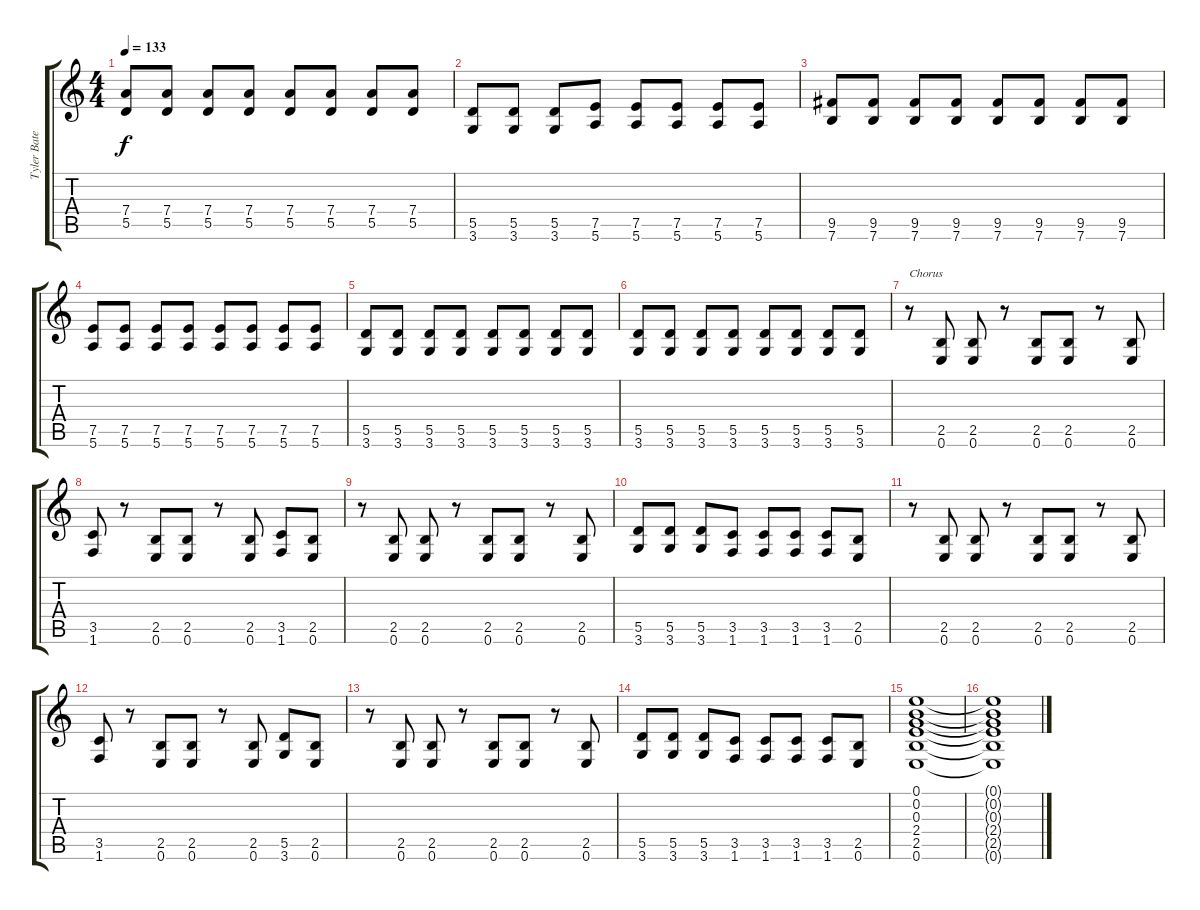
\track ("Tyler Bates" "Tyler Bate") {instrument distortionguitar}
\staff {score tabs}
\tuning (E4 B3 G3 D3 A2 E2) {hide}
\ts (4 4)
\tempo 133
\clef g2
\ks c
(7.4 5.5).8{dy f} (7.4 5.5).8 (7.4 5.5).8 (7.4 5.5).8 (7.4 5.5).8 (7.4 5.5).8 (7.4 5.5).8 (7.4 5.5).8 |
(5.5 3.6).8 (5.5 3.6).8 (5.5 3.6).8 (7.5 5.6).8 (7.5 5.6).8 (7.5 5.6).8 (7.5 5.6).8 (7.5 5.6).8 |
(9.5 7.6).8 (9.5 7.6).8 (9.5 7.6).8 (9.5 7.6).8 (9.5 7.6).8 (9.5 7.6).8 (9.5 7.6).8 (9.5 7.6).8 |
(7.5 5.6).8 (7.5 5.6).8 (7.5 5.6).8 (7.5 5.6).8 (7.5 5.6).8 (7.5 5.6).8 (7.5 5.6).8 (7.5 5.6).8 |
(5.5 3.6).8 (5.5 3.6).8 (5.5 3.6).8 (5.5 3.6).8 (5.5 3.6).8 (5.5 3.6).8 (5.5 3.6).8 (5.5 3.6).8 |
(5.5 3.6).8 (5.5 3.6).8 (5.5 3.6).8 (5.5 3.6).8 (5.5 3.6).8 (5.5 3.6).8 (5.5 3.6).8 (5.5 3.6).8 |
r.8{txt "Chorus"} (2.5 0.6).8 (2.5 0.6).8 r.8 (2.5 0.6).8 (2.5 0.6).8 r.8 (2.5 0.6).8 |
(3.5 1.6).8 r.8 (2.5 0.6).8 (2.5 0.6).8 r.8 (2.5 0.6).8 (3.5 1.6).8 (2.5 0.6).8 |
r.8 (2.5 0.6).8 (2.5 0.6).8 r.8 (2.5 0.6).8 (2.5 0.6).8 r.8 (2.5 0.6).8 |
(5.5 3.6).8 (5.5 3.6).8 (5.5 3.6).8 (3.5 1.6).8 (3.5 1.6).8 (3.5 1.6).8 (3.5 1.6).8 (2.5 0.6).8 |
r.8 (2.5 0.6).8 (2.5 0.6).8 r.8 (2.5 0.6).8 (2.5 0.6).8 r.8 (2.5 0.6).8 |
(3.5 1.6).8 r.8 (2.5 0.6).8 (2.5 0.6).8 r.8 (2.5 0.6).8 (5.5 3.6).8 (2.5 0.6).8 |
r.8 (2.5 0.6).8 (2.5 0.6).8 r.8 (2.5 0.6).8 (2.5 0.6).8 r.8 (2.5 0.6).8 |
(5.5 3.6).8 (5.5 3.6).8 (5.5 3.6).8 (3.5 1.6).8 (3.5 1.6).8 (3.5 1.6).8 (3.5 1.6).8 (2.5 0.6).8 |
(0.1 0.2 0.3 2.4 2.5 0.6).1 |
(0.1{t} 0.2{t} 0.3{t} 2.4{t} 2.5{t} 0.6{t}).1
